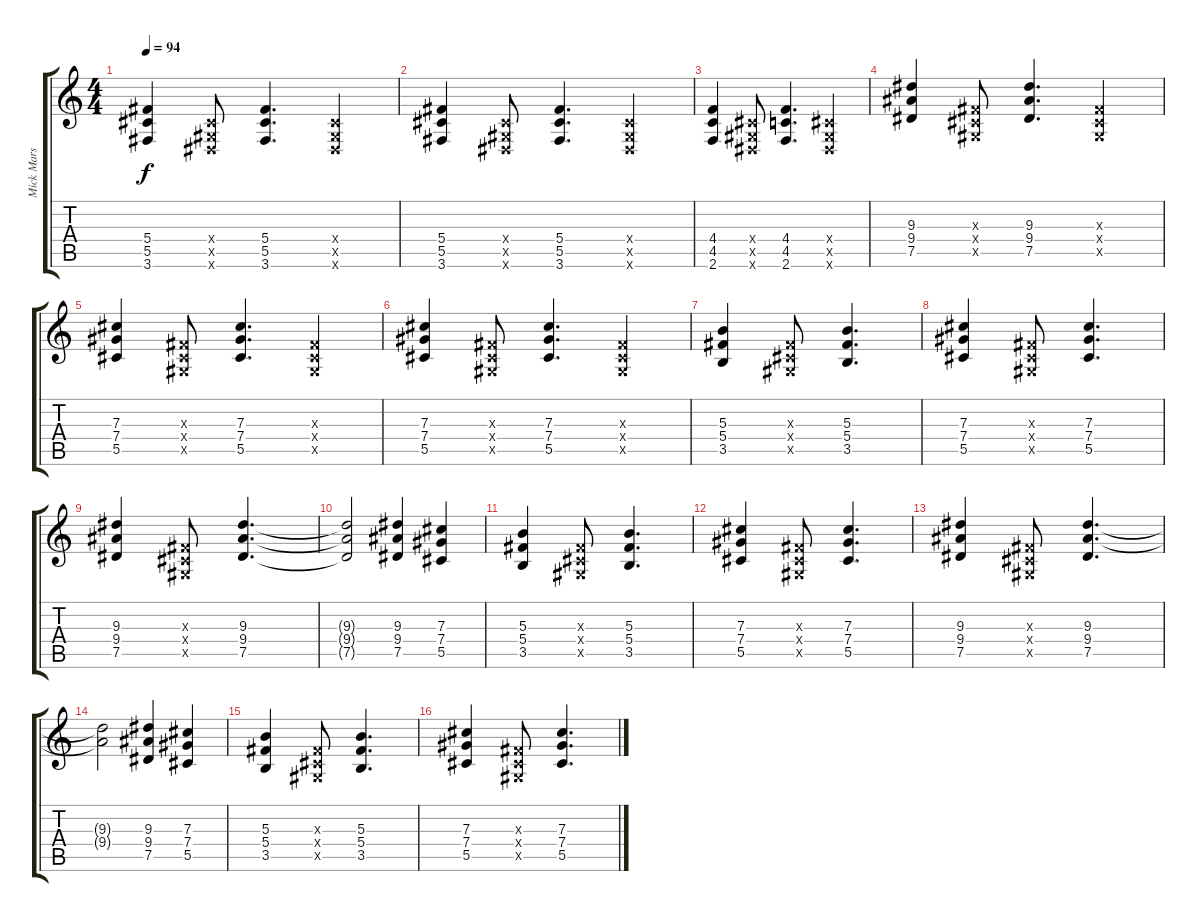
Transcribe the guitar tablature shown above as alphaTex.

\track ("Mick Mars" "Mick Mars") {instrument distortionguitar}
\staff {score tabs}
\tuning (Eb4 Bb3 Gb3 Db3 Ab2 Eb2) {hide}
\ts (4 4)
\tempo 94
\clef g2
\ks c
(5.4 5.5 3.6).4{dy f} (0.4{x} 0.5{x} 0.6{x}).8 (5.4 5.5 3.6).4{d} (0.4{x} 0.5{x} 0.6{x}).4 |
(5.4 5.5 3.6).4 (0.4{x} 0.5{x} 0.6{x}).8 (5.4 5.5 3.6).4{d} (0.4{x} 0.5{x} 0.6{x}).4 |
(4.4 4.5 2.6).4 (0.4{x} 0.5{x} 0.6{x}).8 (4.4 4.5 2.6).4{d} (0.4{x} 0.5{x} 0.6{x}).4 |
(9.3 9.4 7.5).4 (0.3{x} 0.4{x} 0.5{x}).8 (9.3 9.4 7.5).4{d} (0.3{x} 0.4{x} 0.5{x}).4 |
(7.3 7.4 5.5).4 (0.3{x} 0.4{x} 0.5{x}).8 (7.3 7.4 5.5).4{d} (0.3{x} 0.4{x} 0.5{x}).4 |
(7.3 7.4 5.5).4 (0.3{x} 0.4{x} 0.5{x}).8 (7.3 7.4 5.5).4{d} (0.3{x} 0.4{x} 0.5{x}).4 |
(5.3 5.4 3.5).4 (0.3{x} 0.4{x} 0.5{x}).8 (5.3 5.4 3.5).4{d} |
(7.3 7.4 5.5).4 (0.3{x} 0.4{x} 0.5{x}).8 (7.3 7.4 5.5).4{d} |
(9.3 9.4 7.5).4 (0.3{x} 0.4{x} 0.5{x}).8 (9.3 9.4 7.5).4{d} |
(9.3{t} 9.4{t} 7.5{t}).2 (9.3 9.4 7.5).4 (7.3 7.4 5.5).4 |
(5.3 5.4 3.5).4 (0.3{x} 0.4{x} 0.5{x}).8 (5.3 5.4 3.5).4{d} |
(7.3 7.4 5.5).4 (0.3{x} 0.4{x} 0.5{x}).8 (7.3 7.4 5.5).4{d} |
(9.3 9.4 7.5).4 (0.3{x} 0.4{x} 0.5{x}).8 (9.3 9.4 7.5).4{d} |
(9.3{t} 9.4{t}).2 (9.3 9.4 7.5).4 (7.3 7.4 5.5).4 |
(5.3 5.4 3.5).4 (0.3{x} 0.4{x} 0.5{x}).8 (5.3 5.4 3.5).4{d} |
(7.3 7.4 5.5).4 (0.3{x} 0.4{x} 0.5{x}).8 (7.3 7.4 5.5).4{d}
